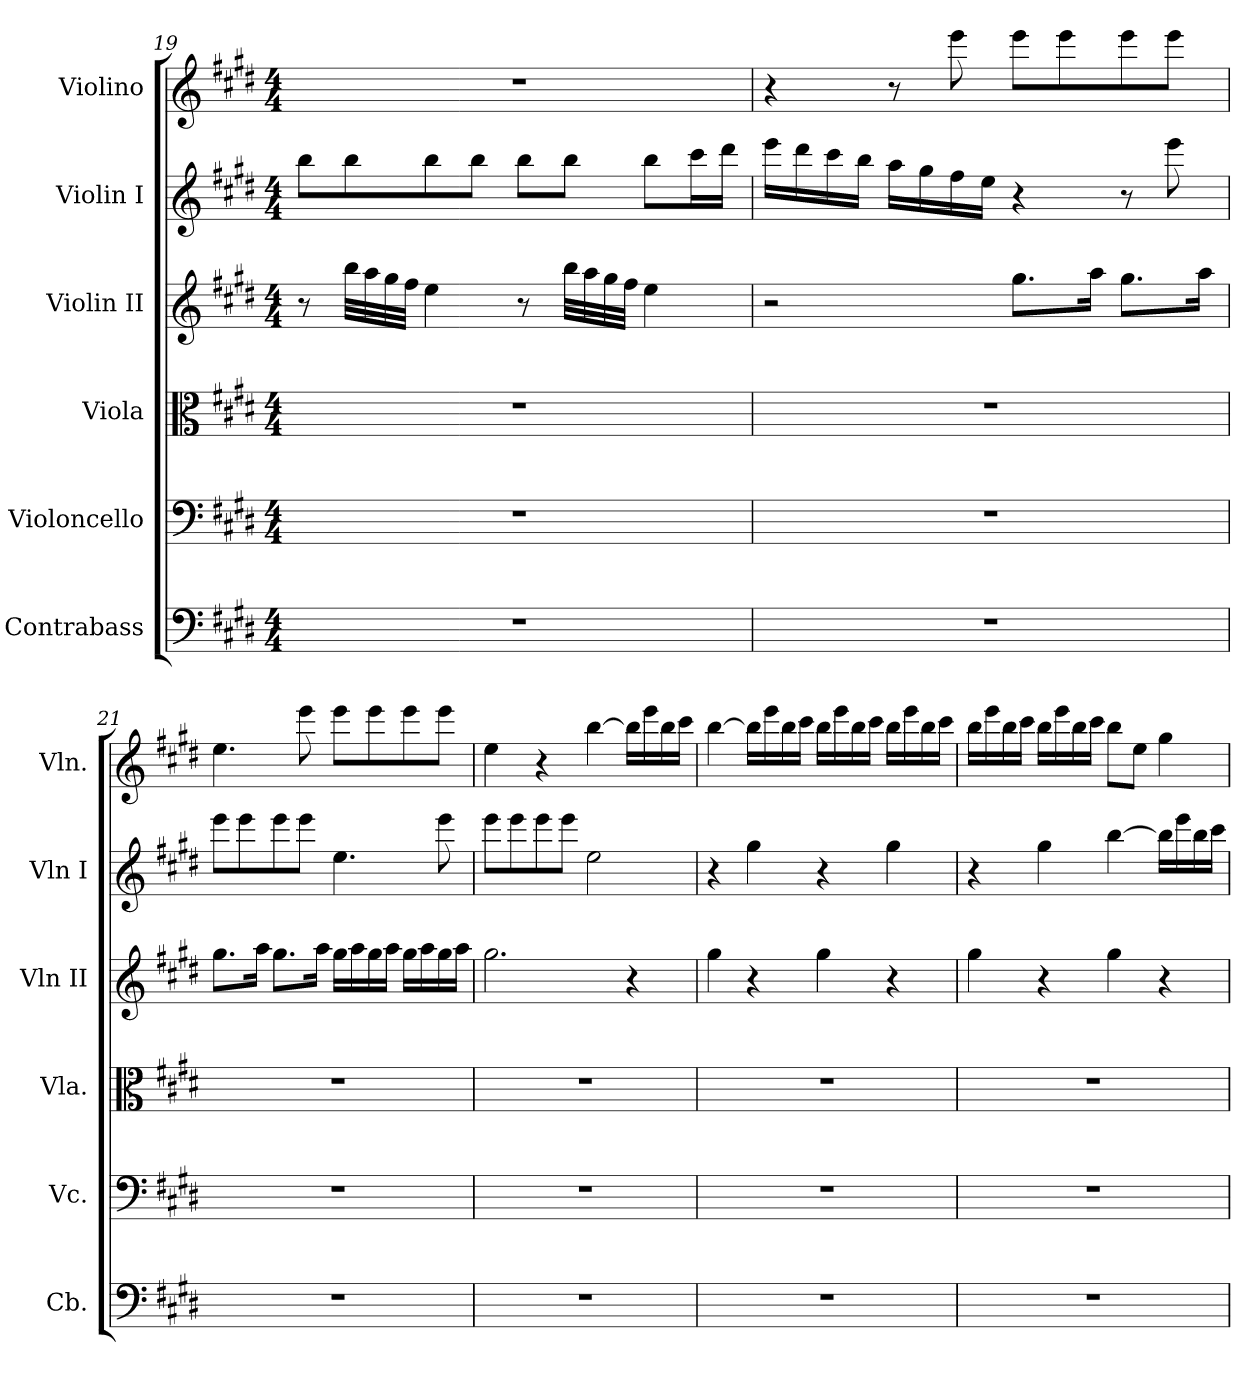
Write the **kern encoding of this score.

**kern	**kern	**kern	**kern	**kern	**kern
*part6	*part5	*part4	*part3	*part2	*part1
*staff6	*staff5	*staff4	*staff3	*staff2	*staff1
*I"Contrabass	*I"Violoncello	*I"Viola	*I"Violin II	*I"Violin I	*I"Violino
*I'Cb.	*I'Vc.	*I'Vla.	*I'Vln II	*I'Vln I	*I'Vln.
*clefF4	*clefF4	*clefC3	*clefG2	*clefG2	*clefG2
*ITrd7c12	*	*	*	*	*
*k[f#c#g#d#]	*k[f#c#g#d#]	*k[f#c#g#d#]	*k[f#c#g#d#]	*k[f#c#g#d#]	*k[f#c#g#d#]
*M4/4	*M4/4	*M4/4	*M4/4	*M4/4	*M4/4
=19	=19	=19	=19	=19	=19
1r	1r	1r	8r	8bb\L	1r
.	.	.	32bb\LLL	8bb\	.
.	.	.	32aa\	.	.
.	.	.	32gg#\	.	.
.	.	.	32ff#\JJJ	.	.
.	.	.	4ee\	8bb\	.
.	.	.	.	8bb\J	.
.	.	.	8r	8bb\L	.
.	.	.	32bb\LLL	8bb\J	.
.	.	.	32aa\	.	.
.	.	.	32gg#\	.	.
.	.	.	32ff#\JJJ	.	.
.	.	.	4ee\	8bb\L	.
.	.	.	.	16ccc#\L	.
.	.	.	.	16ddd#\JJ	.
!!LO:PB:g=z
=20	=20	=20	=20	=20	=20
1r	1r	1r	2r	16eee\LL	4r
.	.	.	.	16ddd#\	.
.	.	.	.	16ccc#\	.
.	.	.	.	16bb\JJ	.
.	.	.	.	16aa\LL	8r
.	.	.	.	16gg#\	.
.	.	.	.	16ff#\	8eee\
.	.	.	.	16ee\JJ	.
.	.	.	8.gg#\L	4r	8eee\L
.	.	.	.	.	8eee\
.	.	.	16aa\Jk	.	.
.	.	.	8.gg#\L	8r	8eee\
.	.	.	.	8eee\	8eee\J
.	.	.	16aa\Jk	.	.
=21	=21	=21	=21	=21	=21
1r	1r	1r	8.gg#\L	8eee\L	4.ee\
.	.	.	.	8eee\	.
.	.	.	16aa\Jk	.	.
.	.	.	8.gg#\L	8eee\	.
.	.	.	.	8eee\J	8eee\
.	.	.	16aa\Jk	.	.
.	.	.	16gg#\LL	4.ee\	8eee\L
.	.	.	16aa\	.	.
.	.	.	16gg#\	.	8eee\
.	.	.	16aa\JJ	.	.
.	.	.	16gg#\LL	.	8eee\
.	.	.	16aa\	.	.
.	.	.	16gg#\	8eee\	8eee\J
.	.	.	16aa\JJ	.	.
!!LO:LB:g=z
=22	=22	=22	=22	=22	=22
1r	1r	1r	2.gg#\	8eee\L	4ee\
.	.	.	.	8eee\	.
.	.	.	.	8eee\	4r
.	.	.	.	8eee\J	.
.	.	.	.	2ee\	[4bb\
.	.	.	4r	.	16bb\LL]
.	.	.	.	.	16eee\
.	.	.	.	.	16bb\
.	.	.	.	.	16ccc#\JJ
=23	=23	=23	=23	=23	=23
1r	1r	1r	4gg#\	4r	[4bb\
.	.	.	4r	4gg#\	16bb\LL]
.	.	.	.	.	16eee\
.	.	.	.	.	16bb\
.	.	.	.	.	16ccc#\JJ
.	.	.	4gg#\	4r	16bb\LL
.	.	.	.	.	16eee\
.	.	.	.	.	16bb\
.	.	.	.	.	16ccc#\JJ
.	.	.	4r	4gg#\	16bb\LL
.	.	.	.	.	16eee\
.	.	.	.	.	16bb\
.	.	.	.	.	16ccc#\JJ
!!LO:PB:g=z
=24	=24	=24	=24	=24	=24
1r	1r	1r	4gg#\	4r	16bb\LL
.	.	.	.	.	16eee\
.	.	.	.	.	16bb\
.	.	.	.	.	16ccc#\JJ
.	.	.	4r	4gg#\	16bb\LL
.	.	.	.	.	16eee\
.	.	.	.	.	16bb\
.	.	.	.	.	16ccc#\JJ
.	.	.	4gg#\	[4bb\	8bb\L
.	.	.	.	.	8ee\J
.	.	.	4r	16bb\LL]	4gg#\
.	.	.	.	16eee\	.
.	.	.	.	16bb\	.
.	.	.	.	16ccc#\JJ	.
=	=	=	=	=	=
*-	*-	*-	*-	*-	*-
